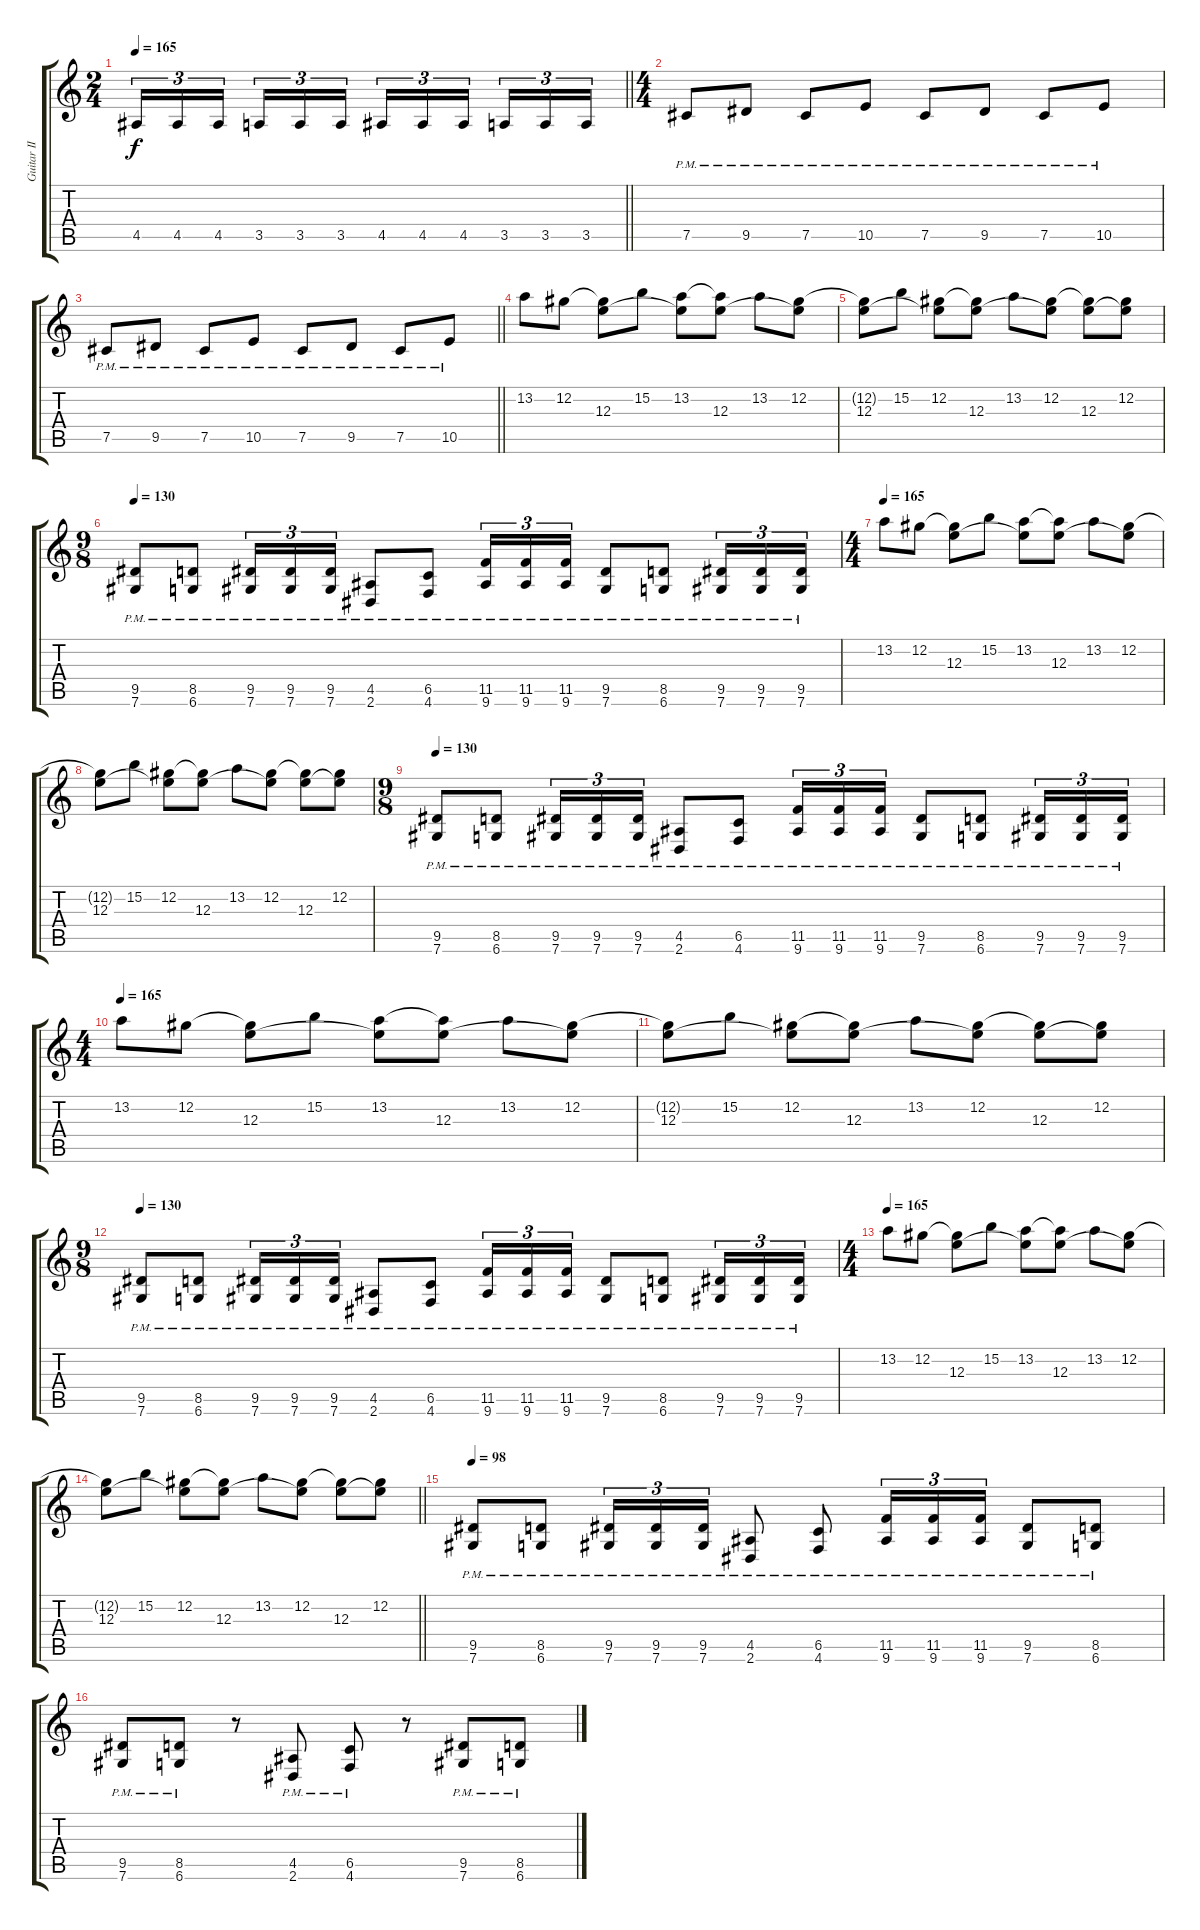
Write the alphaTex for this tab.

\track ("Guitar II" "Guitar II") {instrument distortionguitar}
\staff {score tabs}
\tuning (Db4 Ab3 E3 B2 Gb2 Db2) {hide}
\ts (2 4)
\tempo 165
\clef g2
\barLineRight lightlight
\ks c
4.5.16{tu (3 2) dy f} 4.5.16{tu (3 2)} 4.5.16{tu (3 2)} 3.5.16{tu (3 2)} 3.5.16{tu (3 2)} 3.5.16{tu (3 2)} 4.5.16{tu (3 2)} 4.5.16{tu (3 2)} 4.5.16{tu (3 2)} 3.5.16{tu (3 2)} 3.5.16{tu (3 2)} 3.5.16{tu (3 2)} |
\ts (4 4)
7.5{pm}.8 9.5{pm}.8 7.5{pm}.8 10.5{pm}.8 7.5{pm}.8 9.5{pm}.8 7.5{pm}.8 10.5{pm}.8 |
\barLineRight lightlight
7.5{pm}.8 9.5{pm}.8 7.5{pm}.8 10.5{pm}.8 7.5{pm}.8 9.5{pm}.8 7.5{pm}.8 10.5{pm}.8 |
13.2.8 12.2.8 (12.2{t} 12.3).8 15.2.8 (13.2 12.3{t}).8 (13.2{t} 12.3).8 13.2.8 (12.2 12.3{t}).8 |
(12.2{t} 12.3).8 15.2.8 (12.2 12.3{t}).8 (12.2{t} 12.3).8 13.2.8 (12.2 12.3{t}).8 (12.2{t} 12.3).8 (12.2 12.3{t}).8 |
\ts (9 8)
\tempo 130
(9.5{pm} 7.6{pm}).8 (8.5{pm} 6.6{pm}).8 (9.5{pm} 7.6{pm}).16{tu (3 2)} (9.5{pm} 7.6{pm}).16{tu (3 2)} (9.5{pm} 7.6{pm}).16{tu (3 2)} (4.5{pm} 2.6{pm}).8 (6.5{pm} 4.6{pm}).8 (11.5{pm} 9.6{pm}).16{tu (3 2)} (11.5{pm} 9.6{pm}).16{tu (3 2)} (11.5{pm} 9.6{pm}).16{tu (3 2)} (9.5{pm} 7.6{pm}).8 (8.5{pm} 6.6{pm}).8 (9.5{pm} 7.6{pm}).16{tu (3 2)} (9.5{pm} 7.6{pm}).16{tu (3 2)} (9.5{pm} 7.6{pm}).16{tu (3 2)} |
\ts (4 4)
\tempo 165
13.2.8 12.2.8 (12.2{t} 12.3).8 15.2.8 (13.2 12.3{t}).8 (13.2{t} 12.3).8 13.2.8 (12.2 12.3{t}).8 |
(12.2{t} 12.3).8 15.2.8 (12.2 12.3{t}).8 (12.2{t} 12.3).8 13.2.8 (12.2 12.3{t}).8 (12.2{t} 12.3).8 (12.2 12.3{t}).8 |
\ts (9 8)
\tempo 130
(9.5{pm} 7.6{pm}).8 (8.5{pm} 6.6{pm}).8 (9.5{pm} 7.6{pm}).16{tu (3 2)} (9.5{pm} 7.6{pm}).16{tu (3 2)} (9.5{pm} 7.6{pm}).16{tu (3 2)} (4.5{pm} 2.6{pm}).8 (6.5{pm} 4.6{pm}).8 (11.5{pm} 9.6{pm}).16{tu (3 2)} (11.5{pm} 9.6{pm}).16{tu (3 2)} (11.5{pm} 9.6{pm}).16{tu (3 2)} (9.5{pm} 7.6{pm}).8 (8.5{pm} 6.6{pm}).8 (9.5{pm} 7.6{pm}).16{tu (3 2)} (9.5{pm} 7.6{pm}).16{tu (3 2)} (9.5{pm} 7.6{pm}).16{tu (3 2)} |
\ts (4 4)
\tempo 165
13.2.8 12.2.8 (12.2{t} 12.3).8 15.2.8 (13.2 12.3{t}).8 (13.2{t} 12.3).8 13.2.8 (12.2 12.3{t}).8 |
(12.2{t} 12.3).8 15.2.8 (12.2 12.3{t}).8 (12.2{t} 12.3).8 13.2.8 (12.2 12.3{t}).8 (12.2{t} 12.3).8 (12.2 12.3{t}).8 |
\ts (9 8)
\tempo 130
(9.5{pm} 7.6{pm}).8 (8.5{pm} 6.6{pm}).8 (9.5{pm} 7.6{pm}).16{tu (3 2)} (9.5{pm} 7.6{pm}).16{tu (3 2)} (9.5{pm} 7.6{pm}).16{tu (3 2)} (4.5{pm} 2.6{pm}).8 (6.5{pm} 4.6{pm}).8 (11.5{pm} 9.6{pm}).16{tu (3 2)} (11.5{pm} 9.6{pm}).16{tu (3 2)} (11.5{pm} 9.6{pm}).16{tu (3 2)} (9.5{pm} 7.6{pm}).8 (8.5{pm} 6.6{pm}).8 (9.5{pm} 7.6{pm}).16{tu (3 2)} (9.5{pm} 7.6{pm}).16{tu (3 2)} (9.5{pm} 7.6{pm}).16{tu (3 2)} |
\ts (4 4)
\tempo 165
13.2.8 12.2.8 (12.2{t} 12.3).8 15.2.8 (13.2 12.3{t}).8 (13.2{t} 12.3).8 13.2.8 (12.2 12.3{t}).8 |
\barLineRight lightlight
(12.2{t} 12.3).8 15.2.8 (12.2 12.3{t}).8 (12.2{t} 12.3).8 13.2.8 (12.2 12.3{t}).8 (12.2{t} 12.3).8 (12.2 12.3{t}).8 |
\tempo 98
(9.5{pm} 7.6{pm}).8 (8.5{pm} 6.6{pm}).8 (9.5{pm} 7.6{pm}).16{tu (3 2)} (9.5{pm} 7.6{pm}).16{tu (3 2)} (9.5{pm} 7.6{pm}).16{tu (3 2)} (4.5{pm} 2.6{pm}).8 (6.5{pm} 4.6{pm}).8 (11.5{pm} 9.6{pm}).16{tu (3 2)} (11.5{pm} 9.6{pm}).16{tu (3 2)} (11.5{pm} 9.6{pm}).16{tu (3 2)} (9.5{pm} 7.6{pm}).8 (8.5{pm} 6.6{pm}).8 |
(9.5{pm} 7.6{pm}).8 (8.5{pm} 6.6{pm}).8 r.8 (4.5{pm} 2.6{pm}).8 (6.5{pm} 4.6{pm}).8 r.8 (9.5{pm} 7.6{pm}).8 (8.5{pm} 6.6{pm}).8
